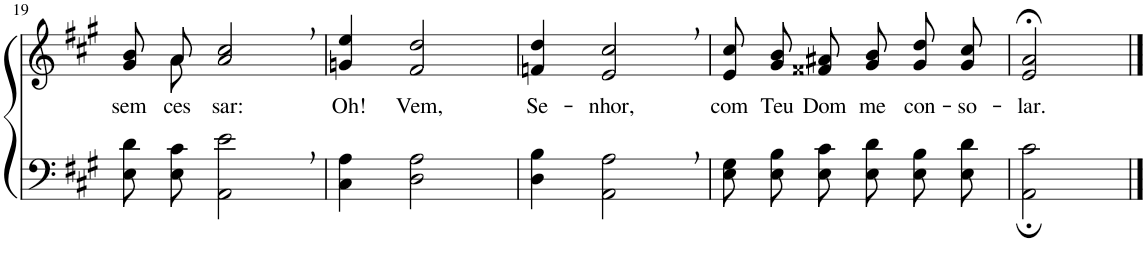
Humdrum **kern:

**kern	**kern	**text
*part2	*part1	*part1
*staff2	*staff1	*staff1
*I"Parte III e IV	*I"Parte I e II	*
!!LO:PB:g=z
*clefF4	*clefG2	*
*Trd1c2	*Trd1c2	*
*k[f#c#g#]	*k[f#c#g#]	*
*M3/4	*M3/4	*
=19	=19	=19
!	!	!LO:LY:b
*	*^	*
8E\ 8d\L	8g#/ 8b/L	8ryy	sem
!	!	!	!LO:LY:b
8E\ 8c#\J	8a/J	8a\	ces-
!	!	!	!LO:LY:b
2AA\, 2e\,	2a/, 2cc#/,	2ryy	-sar:
=20	=20	=20	=20
!	!	!	!LO:LY:b
*	*v	*v	*
4C#\ 4A\	4gn/ 4ee/	Oh!
!	!	!LO:LY:b
2D\ 2A\	2f#/ 2dd/	Vem,
=21	=21	=21
!	!	!LO:LY:b
4D\ 4B\	4fn/ 4dd/	Se-
!	!	!LO:LY:b
2AA\, 2A\,	2e/, 2cc#/,	-nhor,
=22	=22	=22
!	!	!LO:LY:b
8E\ 8G#\L	8e/ 8cc#/L	com
!	!	!LO:LY:b
8E\ 8B\J	8g#/ 8b/J	Teu
!	!	!LO:LY:b
8E\ 8c#\L	8f##X/ 8a#X/L	Dom
!	!	!LO:LY:b
8E\ 8d\J	8g#/ 8b/J	me
!	!	!LO:LY:b
8E\ 8B\L	8g#/ 8dd/L	con-
!	!	!LO:LY:b
8E\ 8d\J	8g#/ 8cc#/J	-so-
=23	=23	=23
!	!	!LO:LY:b
2AA\; 2c#\;	2e/;< 2a/;<	-lar.
==	==	==
*-	*-	*-
